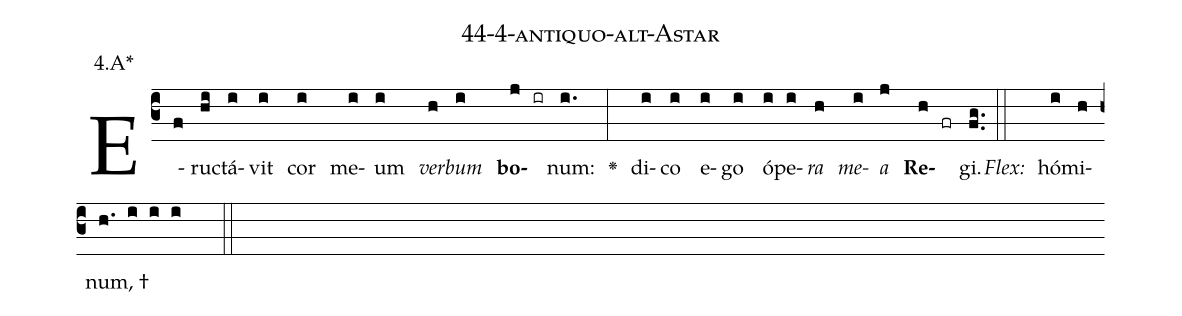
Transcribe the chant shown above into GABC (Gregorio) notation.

name: 44-4-antiquo-alt-Astar;
annotation: 4.A*;
%%
(c3)E(f)ruc(hi)tá(i)vit(i) cor(i) me(i)um(i) <i>ver</i>(h)<i>bum</i>(i) <b>bo</b>(j ir)num:(i.) <v>\greheightstar</v>(:) di(i)co(i) e(i)go(i) ó(i)pe(i)<i>ra</i>(h) <i>me</i>(i)<i>a</i>(j) <b>Re</b>(h fr)gi.(fg..) (::)
<i>Flex:</i>()  hó(i)mi(h)num, †(h. i i i  ::)

%E(i) u(h) o(i) u(j) a(h) e.(fg..) (::)
